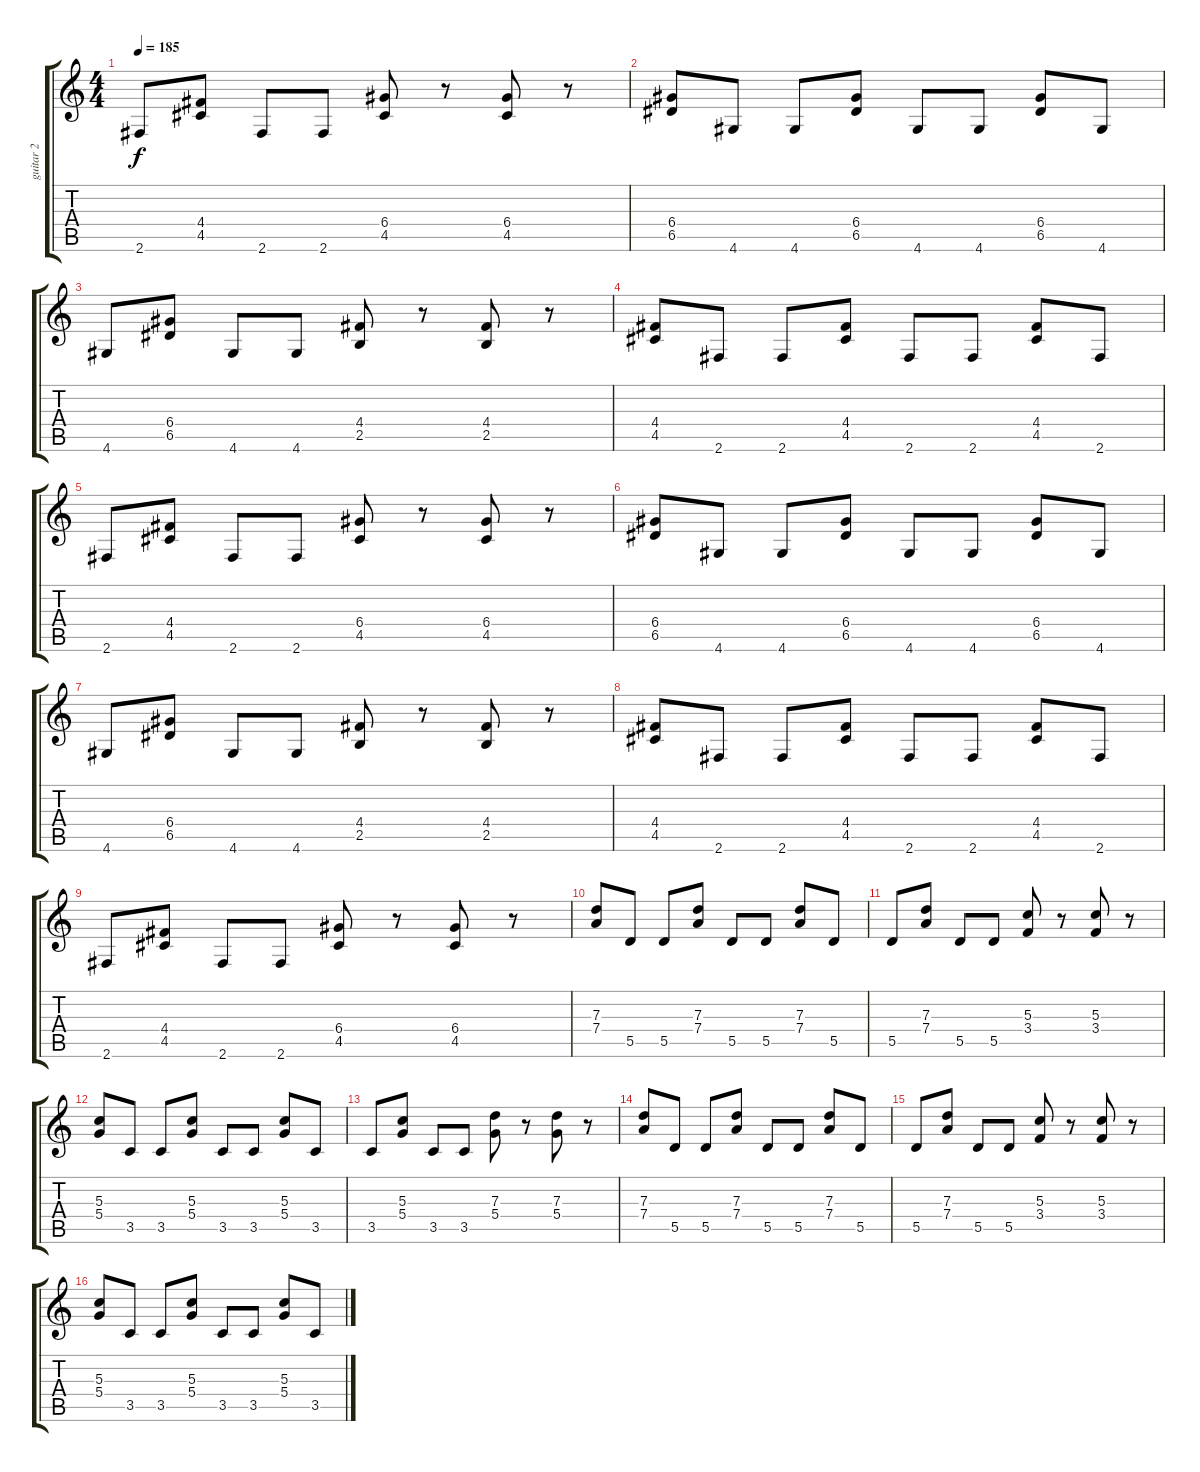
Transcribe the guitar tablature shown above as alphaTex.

\track ("guitar 2" "guitar 2") {solo instrument distortionguitar}
\staff {score tabs}
\tuning (E4 B3 G3 D3 A2 E2) {hide}
\ts (4 4)
\tempo 185
\clef g2
\ks c
2.6.8{dy f} (4.4 4.5).8 2.6.8 2.6.8 (6.4 4.5).8 r.8 (6.4 4.5).8 r.8 |
(6.4 6.5).8 4.6.8 4.6.8 (6.4 6.5).8 4.6.8 4.6.8 (6.4 6.5).8 4.6.8 |
4.6.8 (6.4 6.5).8 4.6.8 4.6.8 (4.4 2.5).8 r.8 (4.4 2.5).8 r.8 |
(4.4 4.5).8 2.6.8 2.6.8 (4.4 4.5).8 2.6.8 2.6.8 (4.4 4.5).8 2.6.8 |
2.6.8 (4.4 4.5).8 2.6.8 2.6.8 (6.4 4.5).8 r.8 (6.4 4.5).8 r.8 |
(6.4 6.5).8 4.6.8 4.6.8 (6.4 6.5).8 4.6.8 4.6.8 (6.4 6.5).8 4.6.8 |
4.6.8 (6.4 6.5).8 4.6.8 4.6.8 (4.4 2.5).8 r.8 (4.4 2.5).8 r.8 |
(4.4 4.5).8 2.6.8 2.6.8 (4.4 4.5).8 2.6.8 2.6.8 (4.4 4.5).8 2.6.8 |
2.6.8 (4.4 4.5).8 2.6.8 2.6.8 (6.4 4.5).8 r.8 (6.4 4.5).8 r.8 |
(7.3 7.4).8{volume 10} 5.5.8 5.5.8 (7.3 7.4).8 5.5.8 5.5.8 (7.3 7.4).8 5.5.8 |
5.5.8 (7.3 7.4).8 5.5.8 5.5.8 (5.3 3.4).8 r.8 (5.3 3.4).8 r.8 |
(5.3 5.4).8 3.5.8 3.5.8 (5.3 5.4).8 3.5.8 3.5.8 (5.3 5.4).8 3.5.8 |
3.5.8 (5.3 5.4).8 3.5.8 3.5.8 (7.3 5.4).8 r.8 (7.3 5.4).8 r.8 |
(7.3 7.4).8 5.5.8 5.5.8 (7.3 7.4).8 5.5.8 5.5.8 (7.3 7.4).8 5.5.8 |
5.5.8 (7.3 7.4).8 5.5.8 5.5.8 (5.3 3.4).8 r.8 (5.3 3.4).8 r.8 |
(5.3 5.4).8 3.5.8 3.5.8 (5.3 5.4).8 3.5.8 3.5.8 (5.3 5.4).8 3.5.8
